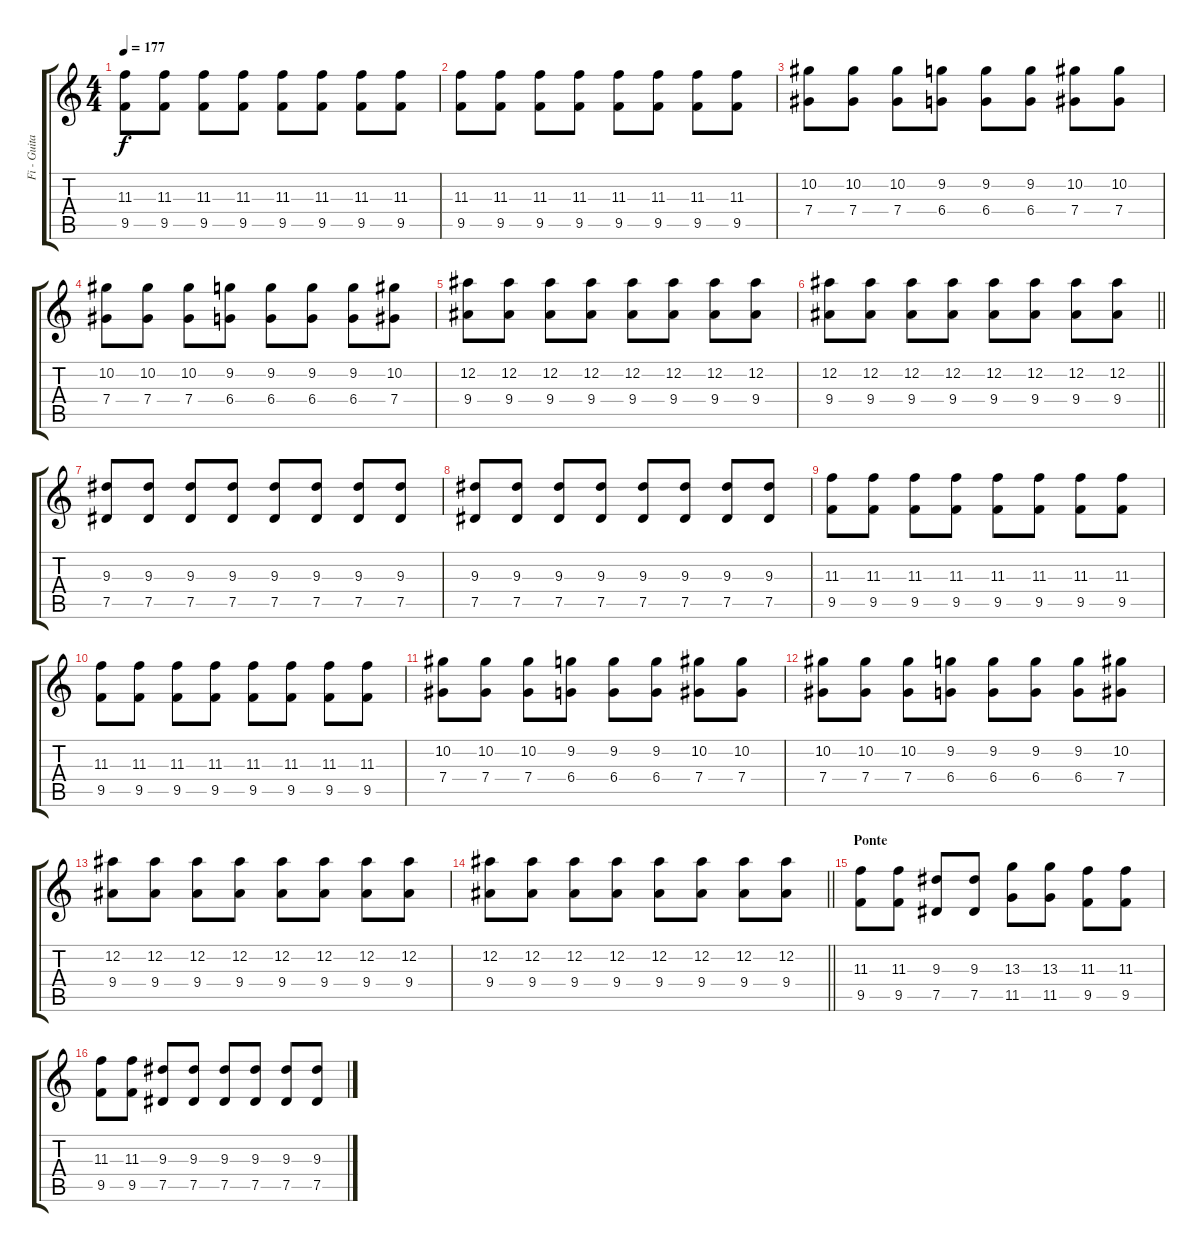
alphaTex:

\track ("Fi - Guitarra" "Fi - Guita") {instrument distortionguitar}
\staff {score tabs}
\tuning (Eb4 Bb3 Gb3 Db3 Ab2 Eb2) {hide}
\ts (4 4)
\tempo 177
\clef g2
\ks c
(11.3 9.5).8{dy f} (11.3 9.5).8 (11.3 9.5).8 (11.3 9.5).8 (11.3 9.5).8 (11.3 9.5).8 (11.3 9.5).8 (11.3 9.5).8 |
(11.3 9.5).8 (11.3 9.5).8 (11.3 9.5).8 (11.3 9.5).8 (11.3 9.5).8 (11.3 9.5).8 (11.3 9.5).8 (11.3 9.5).8 |
(10.2 7.4).8 (10.2 7.4).8 (10.2 7.4).8 (9.2 6.4).8 (9.2 6.4).8 (9.2 6.4).8 (10.2 7.4).8 (10.2 7.4).8 |
(10.2 7.4).8 (10.2 7.4).8 (10.2 7.4).8 (9.2 6.4).8 (9.2 6.4).8 (9.2 6.4).8 (9.2 6.4).8 (10.2 7.4).8 |
(12.2 9.4).8 (12.2 9.4).8 (12.2 9.4).8 (12.2 9.4).8 (12.2 9.4).8 (12.2 9.4).8 (12.2 9.4).8 (12.2 9.4).8 |
\barLineRight lightlight
(12.2 9.4).8 (12.2 9.4).8 (12.2 9.4).8 (12.2 9.4).8 (12.2 9.4).8 (12.2 9.4).8 (12.2 9.4).8 (12.2 9.4).8 |
(9.3 7.5).8 (9.3 7.5).8 (9.3 7.5).8 (9.3 7.5).8 (9.3 7.5).8 (9.3 7.5).8 (9.3 7.5).8 (9.3 7.5).8 |
(9.3 7.5).8 (9.3 7.5).8 (9.3 7.5).8 (9.3 7.5).8 (9.3 7.5).8 (9.3 7.5).8 (9.3 7.5).8 (9.3 7.5).8 |
(11.3 9.5).8 (11.3 9.5).8 (11.3 9.5).8 (11.3 9.5).8 (11.3 9.5).8 (11.3 9.5).8 (11.3 9.5).8 (11.3 9.5).8 |
(11.3 9.5).8 (11.3 9.5).8 (11.3 9.5).8 (11.3 9.5).8 (11.3 9.5).8 (11.3 9.5).8 (11.3 9.5).8 (11.3 9.5).8 |
(10.2 7.4).8 (10.2 7.4).8 (10.2 7.4).8 (9.2 6.4).8 (9.2 6.4).8 (9.2 6.4).8 (10.2 7.4).8 (10.2 7.4).8 |
(10.2 7.4).8 (10.2 7.4).8 (10.2 7.4).8 (9.2 6.4).8 (9.2 6.4).8 (9.2 6.4).8 (9.2 6.4).8 (10.2 7.4).8 |
(12.2 9.4).8 (12.2 9.4).8 (12.2 9.4).8 (12.2 9.4).8 (12.2 9.4).8 (12.2 9.4).8 (12.2 9.4).8 (12.2 9.4).8 |
\barLineRight lightlight
(12.2 9.4).8 (12.2 9.4).8 (12.2 9.4).8 (12.2 9.4).8 (12.2 9.4).8 (12.2 9.4).8 (12.2 9.4).8 (12.2 9.4).8 |
\section ("" "Ponte")
(11.3 9.5).8 (11.3 9.5).8 (9.3 7.5).8 (9.3 7.5).8 (13.3 11.5).8 (13.3 11.5).8 (11.3 9.5).8 (11.3 9.5).8 |
(11.3 9.5).8 (11.3 9.5).8 (9.3 7.5).8 (9.3 7.5).8 (9.3 7.5).8 (9.3 7.5).8 (9.3 7.5).8 (9.3 7.5).8
